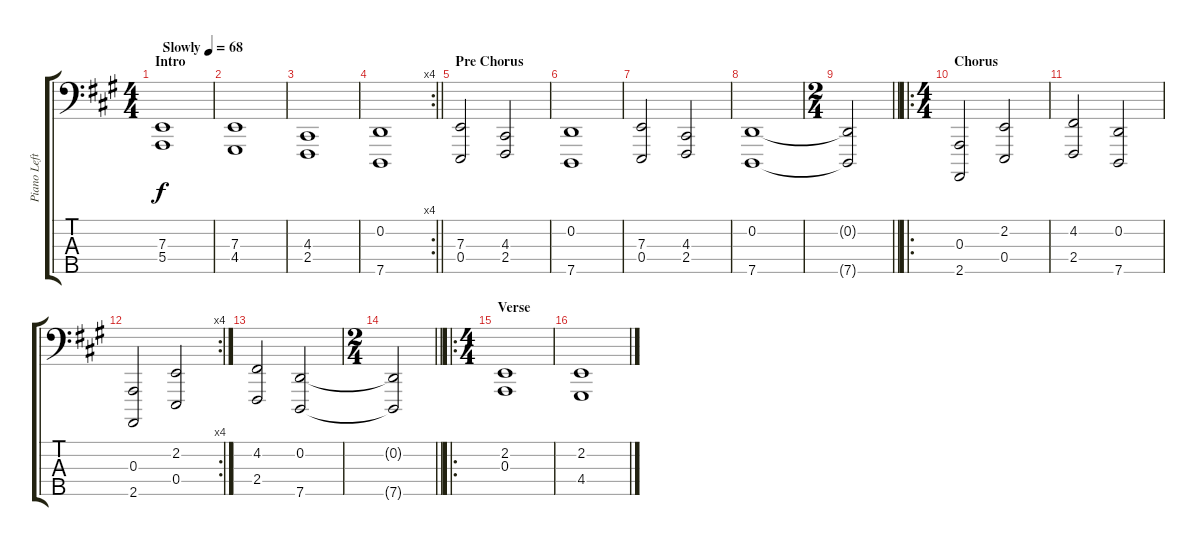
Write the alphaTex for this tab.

\track ("Piano Left" "Piano Left") {instrument acousticgrandpiano}
\staff {score tabs}
\tuning (G2 D2 A1 E1 G0) {hide}
\ts (4 4)
\section ("" "Intro")
\tempo (68 "Slowly")
\clef f4
\ks a
(7.3 5.4).1{dy f balance 8 instrument acousticgrandpiano} |
(7.3 4.4).1 |
(4.3 2.4).1 |
\rc 4
\barLineRight lightlight
(0.2 7.5).1 |
\section ("" "Pre Chorus")
(7.3 0.4).2 (4.3 2.4).2 |
(0.2 7.5).1 |
(7.3 0.4).2 (4.3 2.4).2 |
(0.2 7.5).1 |
\ts (2 4)
\barLineRight lightlight
(0.2{t} 7.5{t}).2 |
\ro
\ts (4 4)
\section ("" "Chorus")
(0.3 2.5).2 (2.2 0.4).2 |
(4.2 2.4).2 (0.2 7.5).2 |
\rc 4
(0.3 2.5).2 (2.2 0.4).2 |
(4.2 2.4).2 (0.2 7.5).2 |
\ts (2 4)
\barLineRight lightlight
(0.2{t} 7.5{t}).2 |
\ro
\ts (4 4)
\section ("" "Verse")
(2.2 0.3).1 |
(2.2 4.4).1
